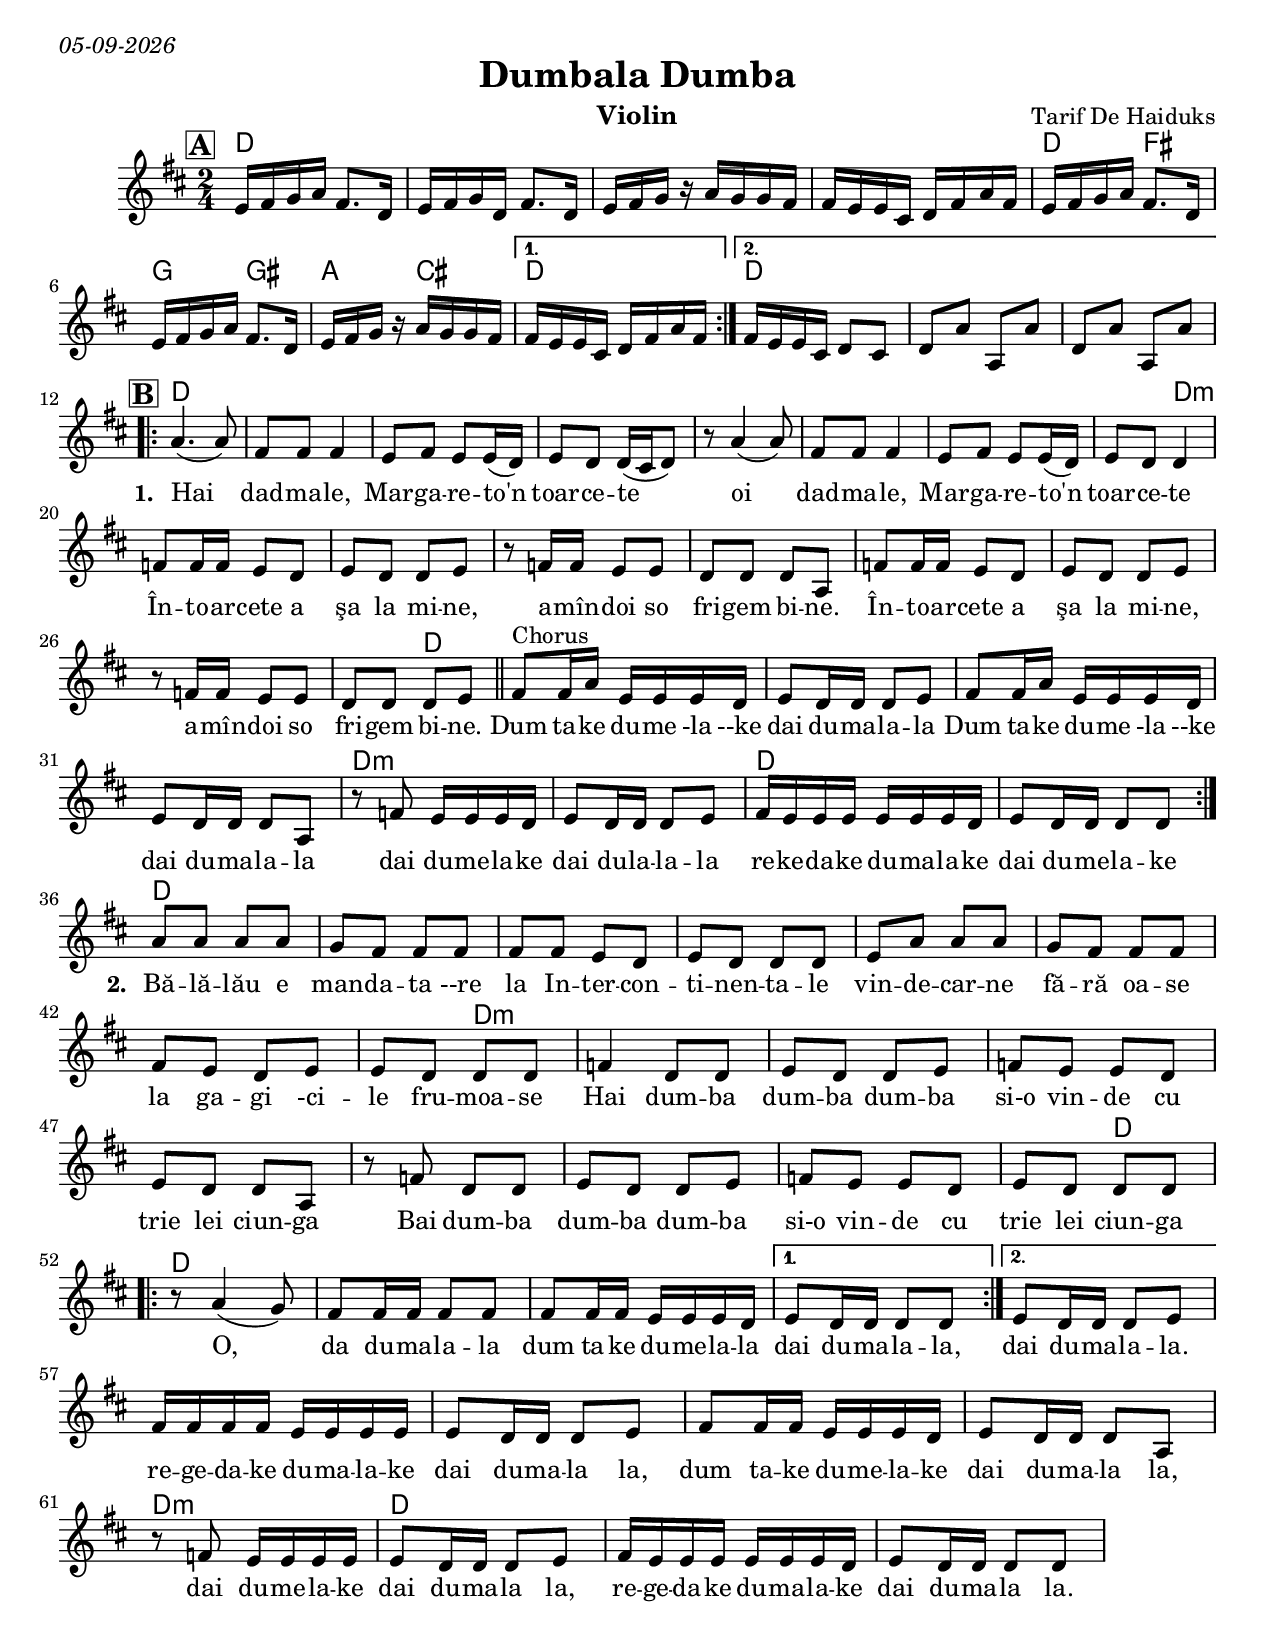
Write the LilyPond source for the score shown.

\version "2.24.0"
\include "english.ly"
%\pointAndClickOff
\paper{
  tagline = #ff
  print-all-headers = ##t

  page-count = #1
  #(set-paper-size "letter")
}
date = #(strftime "%d-%m-%Y" (localtime (current-time)))

\markup{ \italic{ \date }  }

%\markup{ Got something to say? }
verse = {
  a'8 a a a
  g fs fs fs
  fs fs e d
  e d d d

  e a a a
  g fs fs fs
  fs e d e
  e d d d

  f4 d8 d
  e d d e
  f e e d
  e d d a

  r f' d d
  e d d e
  f e e d
  e d d d
}
global = {
  \clef treble
  \key d \major

  \time 2/4
  \set Score.rehearsalMarkFormatter = #format-mark-box-alphabet
}

%#################################### Melody ########################
melody = \relative c' {
  \global
  %\partial 4 g4    %lead in notes
  \repeat volta 2{
    \mark \default
    e16 fs g a fs8. d16
    e16 fs g d fs8. d16
    e16 fs g r a16 g g fs
    fs16 e e cs d fs a fs

    e16 fs g a fs8. d16
    e16 fs g a fs8. d16
    e16 fs g r a g g fs
  }
  \alternative {
    {fs16 e e cs d fs a fs }
    {
      fs e e cs d8 cs
      d8 a' a, a'
      d,8 a' a, a'
    }
  }
  %\break

  \repeat volta 2{
   \mark \default
  a4.(a8)
  fs8 fs fs4
  e8 fs e e16(d)
  e8 d d16( cs d8)

  r8 a'4(a8)
  fs8 fs fs4
  e8 fs e e16(d)
  e8 d d4

  f8 f16 f e8d
  e8 d d e
  r8 f16 f e8 e
  d8 d d a

  f'8 f16 f e8 d
  e8 d d e
  r8 f16 f e8 e
  d8 d d e
  \bar "||"
  %\break

  %Dum take....
  fs8 ^Chorus fs 16 a e e e d
  e8 d16 d d8 e
  fs8 fs16 a e e e d
  e8 d16 d d8 a

  r8 f' e16 e e d|
  e8 d16 d d8 e
  fs16 e e e e e e d
  e8 d16 d d8 d
  %end repeat here
  }

 % \bar "||"
  \break
  \verse
  \break
  % chorus
  \repeat volta 2{
    r8 a'4(g8)
    fs8 fs16 fs fs8 fs
    fs8 fs16 fs e e e d

  }
  \alternative {
    {e8 d16 d d8 d}
    {e8 d16 d d8 e}
  }
  fs16 fs fs fs e e e e
  e8 d16 d d8 e
  fs8 fs16 fs e e e d
  e8 d16 d d8 a

  r8 f' e16 e e e|
  e8 d16 d d8 e
  fs16 e e e e e e d
  e8 d16 d d8 d
} %end music block

%################################# Lyrics #####################
\addlyrics{
  \repeat unfold 68{\skip2}
  \set stanza = #"1. "
  Hai dad -- ma -- le,
  Mar -- ga -- re -- to'n
  toar -- ce -- te

  oi dad -- ma -- le,
  Mar -- ga -- re -- to'n
  toar -- ce -- te

  În -- to -- ar -- cete a
  şa la mi -- ne,
  a -- mîn -- doi so
  fri -- gem bi -- ne.

  În -- to -- ar -- cete a
  şa la mi -- ne,
  a -- mîn -- doi so
  fri -- gem bi -- ne.

  Dum ta -- ke du -- me  -la --ke dai du -- ma -- la -- la
  Dum ta -- ke du -- me  -la --ke dai du -- ma -- la -- la
  dai du -- me -- la -- ke dai du -- la -- la -- la
  re -- ke -- da -- ke du -- ma -- la -- ke  dai du -- me -- la -- ke

  %2nd verse
  \set stanza = #"2. "
  Bă -- lă -- lău e man -- da -- ta --re
  la In -- ter -- con -- ti -- nen -- ta -- le
  vin -- de -- car -- ne fă -- ră oa -- se
  la ga -- gi  -ci -- le fru -- moa -- se

  Hai dum -- ba dum -- ba dum -- ba
  si-o vin -- de  cu trie lei ciun -- ga
  Bai dum -- ba dum -- ba dum -- ba
  si-o vin -- de  cu trie lei ciun -- ga

  %2nd chorus
  O, da du -- ma  -- la -- la
  dum ta -- ke du -- me -- la -- la
  dai du -- ma  -- la -- la,
  dai du -- ma  -- la -- la.

  re -- ge -- da -- ke du -- ma -- la -- ke
  dai du -- ma  -- la  la,
  dum ta -- ke du -- me -- la -- ke
  dai du -- ma  -- la  la,
  dai du -- me -- la -- ke
  dai du -- ma  -- la  la,
  re -- ge -- da -- ke du -- ma -- la -- ke
  dai du -- ma  -- la  la.

}
blank = {
  \clef bass
  \repeat unfold 35{s2}
}


verse = \relative c'' {
  \global
  \repeat unfold 11{ s2}
  \verse

}
%################################# Chords #######################
harmonies = \chordmode {
  d2*4  %intro
  d4 fs4
  g4 gs4
  a4 cs4
  d2
  d2*3

  d4*15  %verse
  d2*8:m
  d4 *9

  %%  chorus
  %d2*4
  d2*2:m
  d2*2

  %%
  d4*15
  d2*8:m
  d4

  %%
  d2*9
  d2:m
  d2*4



}

\score {
  % transpose score below
  %\transpose c d
  <<
    \new ChordNames {
      \set chordChanges = ##f
      \harmonies
    }
    \new Staff   \melody
    %\new Staff   \verse
    % \new Staff    \blank
  >>
  \header{
    title= "Dumbala Dumba"
    subtitle=""
    composer= "Tarif De Haiduks"

    instrument = "Violin"
    arranger= ""
  }
  \midi{\tempo 4 = 120}
  \layout{indent = 1.0\cm}
}

% more verses:
%{
\markup{}
\markup {
  %\font-size #2
  \fill-line {
    \hspace #0.1 % distance from left margin
    \column {
      \line {
        "1."
        \column {
          "Nu te uita că sînt mică,"
          "că scot gardul din pămînte,"
          "nam desfac, că sînt brunetă,"
          "ditamai baro talento"
        }
      }
      \hspace #0.2 % vertical distance between verses
      \line {
        "2."
        \column {
          "Ai dhoronon, dai dai dhoronon"
          "dai dai dai dai"
          "dhoronon dai la,"
          "Ai dhoronon,"
          "dai dia dho-ronon,"
          "dai dai dai dai"
          "dhoronon dai la."
        }
      }
    }
    \hspace #0.1  % horiz. distance between columns
    \column {
      \line {
        ""
        \column {
          ""
        }
      }
      \hspace #0.2 % distance between verses
      \line {
        ""
        \column {
          ""
        }
      }
    }
    \hspace #0.1 % distance to right margin
  }
}



%{
"Nu te uita că sînt mică,"
"că scoŃ gar- dul din pă- mînte,"
"nam des- fac, că sînt brunetă,"
"ditamai baro talento"

"Ai dhoronon, dai dai dhoronon"
"dai dai dai dai"
"dhoronon dai la,"
"Ai dhoronon,"
"dai dia dho-ronon,"
"dai dai dai dai"
"dhoronon dai la."
%}